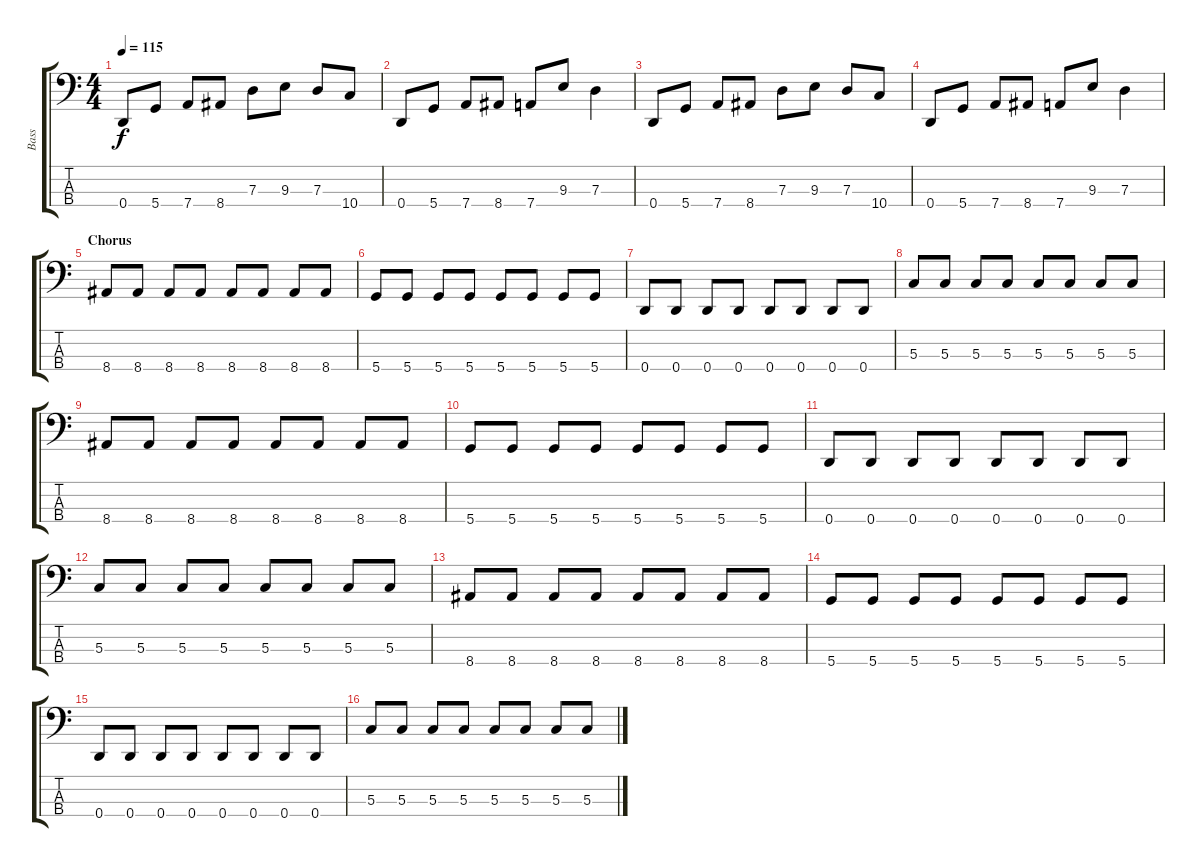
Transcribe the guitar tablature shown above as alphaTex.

\track ("Bass" "Bass") {instrument electricbasspick}
\staff {score tabs}
\tuning (F2 C2 G1 D1) {hide}
\ts (4 4)
\tempo 115
\clef f4
\ks c
0.4.8{dy f} 5.4.8 7.4.8 8.4.8 7.3.8 9.3.8 7.3.8 10.4.8 |
0.4.8 5.4.8 7.4.8 8.4.8 7.4.8 9.3.8 7.3.4 |
0.4.8 5.4.8 7.4.8 8.4.8 7.3.8 9.3.8 7.3.8 10.4.8 |
0.4.8 5.4.8 7.4.8 8.4.8 7.4.8 9.3.8 7.3.4 |
\section ("" "Chorus")
8.4.8 8.4.8 8.4.8 8.4.8 8.4.8 8.4.8 8.4.8 8.4.8 |
5.4.8 5.4.8 5.4.8 5.4.8 5.4.8 5.4.8 5.4.8 5.4.8 |
0.4.8 0.4.8 0.4.8 0.4.8 0.4.8 0.4.8 0.4.8 0.4.8 |
5.3.8 5.3.8 5.3.8 5.3.8 5.3.8 5.3.8 5.3.8 5.3.8 |
8.4.8 8.4.8 8.4.8 8.4.8 8.4.8 8.4.8 8.4.8 8.4.8 |
5.4.8 5.4.8 5.4.8 5.4.8 5.4.8 5.4.8 5.4.8 5.4.8 |
0.4.8 0.4.8 0.4.8 0.4.8 0.4.8 0.4.8 0.4.8 0.4.8 |
5.3.8 5.3.8 5.3.8 5.3.8 5.3.8 5.3.8 5.3.8 5.3.8 |
8.4.8 8.4.8 8.4.8 8.4.8 8.4.8 8.4.8 8.4.8 8.4.8 |
5.4.8 5.4.8 5.4.8 5.4.8 5.4.8 5.4.8 5.4.8 5.4.8 |
0.4.8 0.4.8 0.4.8 0.4.8 0.4.8 0.4.8 0.4.8 0.4.8 |
5.3.8 5.3.8 5.3.8 5.3.8 5.3.8 5.3.8 5.3.8 5.3.8
